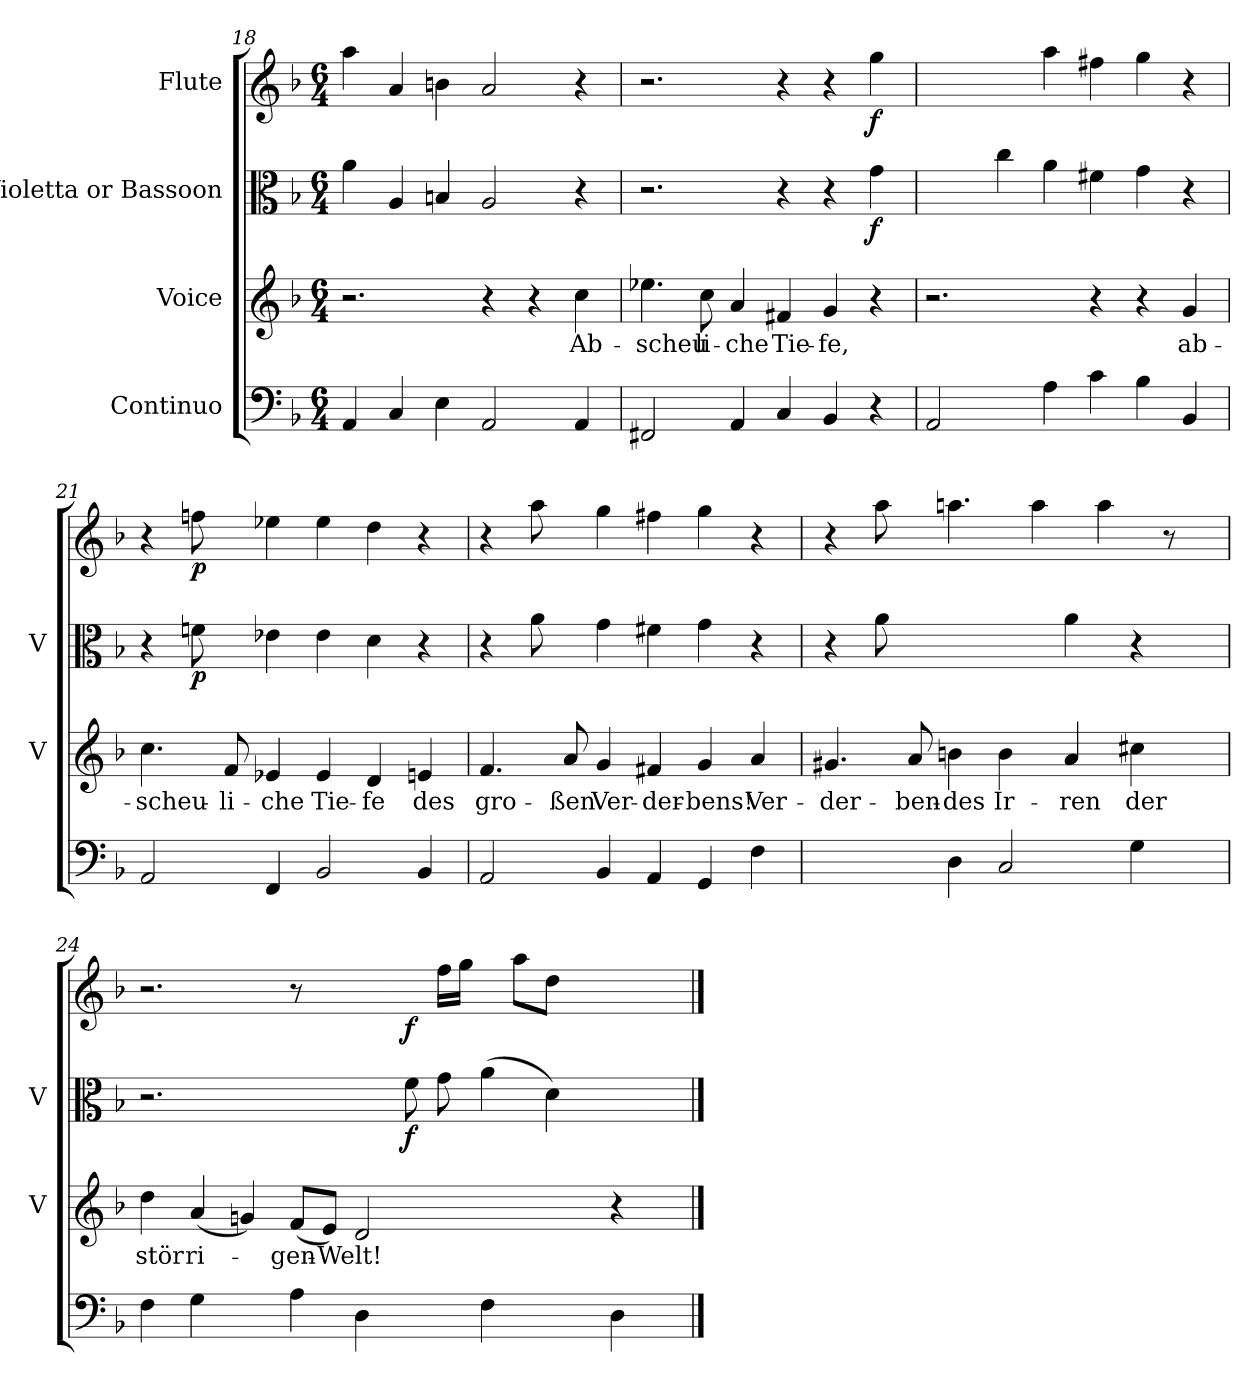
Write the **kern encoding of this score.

**kern	**kern	**text	**kern	**dynam	**kern	**dynam
*part4	*part3	*part3	*part2	*part2	*part1	*part1
*staff4	*staff3	*staff3	*staff2	*staff2	*staff1	*staff1
*I"Continuo	*I"Voice	*	*I"Violetta or Bassoon	*	*I"Flute	*
*	*I'V	*	*I'V	*	*	*
*clefF4	*clefG2	*	*clefC3	*	*clefG2	*
*k[b-]	*k[b-]	*	*k[b-]	*	*k[b-]	*
*M6/4	*M6/4	*	*M6/4	*	*M6/4	*
=18	=18	=18	=18	=18	=18	=18
4AA/	2.r	.	4a\	.	4aa\	.
4C/	.	.	4A/	.	4a/	.
4E\	.	.	4Bn/	.	4bn\	.
2AA/	4r	.	2A/	.	2a/	.
.	4r	.	.	.	.	.
4AA/	4cc\	Ab-	4r	.	4r	.
=19	=19	=19	=19	=19	=19	=19
2FF#X/	4.ee-X\	-scheu-	2.r	.	2.r	.
.	8cc\	-li-	.	.	.	.
4AA/	4a/	-che	.	.	.	.
4C/	4f#X/	Tie-	4r	.	4r	.
4BB-/	4g/	-fe,	4r	.	4r	.
!	!	!	!	!LO:DY:b	!	!LO:DY:b
4r	4r	.	4g\	f	4gg\	f
=20	=20	=20	=20	=20	=20	=20
2AA/	2.r	.	2ryy	.	2.ryy	.
4rcccyy	.	.	4cc\	.	.	.
4A\	4ryy	.	4a\	.	4aa\	.
4c\	4r	.	4f#X\	.	4ff#X\	.
4B-\	4r	.	4g\	.	4gg\	.
4BB-/	4g/	ab-	4r	.	4r	.
=21	=21	=21	=21	=21	=21	=21
2AA/	4.cc\	-scheu-	4r	.	4r	.
!	!	!	!	!LO:DY:b	!	!LO:DY:b
.	.	.	8fn\	p	8ffn\	p
.	8f/	-li-	8ryy	.	8ryy	.
4FF/	4e-X/	-che	4e-X\	.	4ee-X\	.
2BB-/	4e-/	Tie-	4e-\	.	4ee-\	.
.	4d/	-fe	4d\	.	4dd\	.
4BB-/	4en/	des	4r	.	4r	.
=22	=22	=22	=22	=22	=22	=22
2AA/	4.f/	gro-	4r	.	4r	.
.	.	.	8a\	.	8aa\	.
.	8a/	-ßen	8ryy	.	8ryy	.
4BB-/	4g/	Ver-	4g\	.	4gg\	.
4AA/	4f#X/	-der-	4f#X\	.	4ff#X\	.
4GG/	4g/	-bens!	4g\	.	4gg\	.
4F\	4a/	Ver-	4r	.	4r	.
=23	=23	=23	=23	=23	=23	=23
2ryy	4.g#X/	-der-	4r	.	4r	.
.	.	.	8a\	.	8aa\	.
.	8a/	-ben-	2ryy	.	8ryy	.
4D\	4bn\	-des	.	.	4.aan\	.
2C/	4b\	Ir-	.	.	.	.
.	.	.	8ryy	.	4aa\	.
.	4a/	-ren	4a\	.	.	.
.	.	.	.	.	4aa\	.
4G\	4cc#X\	der	4r	.	.	.
.	.	.	.	.	8r	.
8ryy	8ryy	.	8ryy	.	8ryy	.
=24	=24	=24	=24	=24	=24	=24
*	*	*	*	*	*^	*
4F\	4dd\	stör	2.r	.	2.r	1ryy	.
4G\	(<4a/	-ri-	.	.	.	.	.
4ryy	4gn/)	.	.	.	.	.	.
4A\	(<8f/L	-gen-	2ryy	.	8r	.	.
.	8e/J)	-Welt!	.	.	2ryy	.	.
4D\	2d/	.	.	.	.	4ryy	.
!	!	!	!	!LO:DY:b	!	!	!LO:DY:b
4rBByy	.	.	8f\	f	.	1ryy	f
.	.	.	8g\	.	16ff\LL	.	.
.	.	.	.	.	16gg\JJ	.	.
4F\	2ryy	.	(<4a\	.	8ryy	.	.
.	.	.	.	.	8aa\L	.	.
4reeeyy	.	.	4d\)	.	8dd\J	.	.
.	.	.	.	.	2ryy	.	.
4D\	4r	.	4ryy	.	.	.	.
8ryy	8ryy	.	8ryy	.	.	8ryy	.
*	*	*	*	*	*v	*v	*
==	==	==	==	==	==	==
*-	*-	*-	*-	*-	*-	*-
